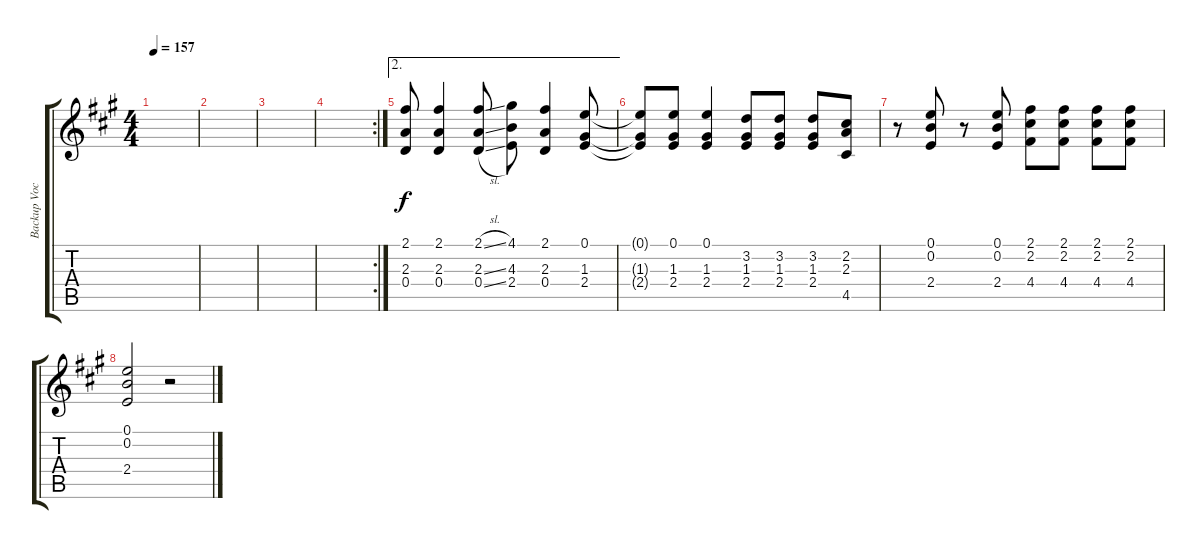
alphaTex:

\track ("Backup Vocals" "Backup Voc") {instrument choiraahs}
\staff {score tabs}
\tuning (E5 B4 G4 D4 A3 E3) {hide}
\ts (4 4)
\tempo 157
\clef g2
\ks a
|
|
|
\rc 2
|
\ae 2
(2.1 2.3 0.4).8 (2.1 2.3 0.4).4 (2.1{sl} 2.3{sl} 0.4{sl}).8 (4.1 4.3 2.4).8 (2.1 2.3 0.4).4 (0.1 1.3 2.4).8 |
(0.1{t} 1.3{t} 2.4{t}).8 (0.1 1.3 2.4).8 (0.1 1.3 2.4).4 (3.2 1.3 2.4).8 (3.2 1.3 2.4).8 (3.2 1.3 2.4).8 (2.2 2.3 4.5).8 |
r.8 (0.1 0.2 2.4).8 r.8 (0.1 0.2 2.4).8 (2.1 2.2 4.4).8 (2.1 2.2 4.4).8 (2.1 2.2 4.4).8 (2.1 2.2 4.4).8 |
(0.1 0.2 2.4).2 r.2
